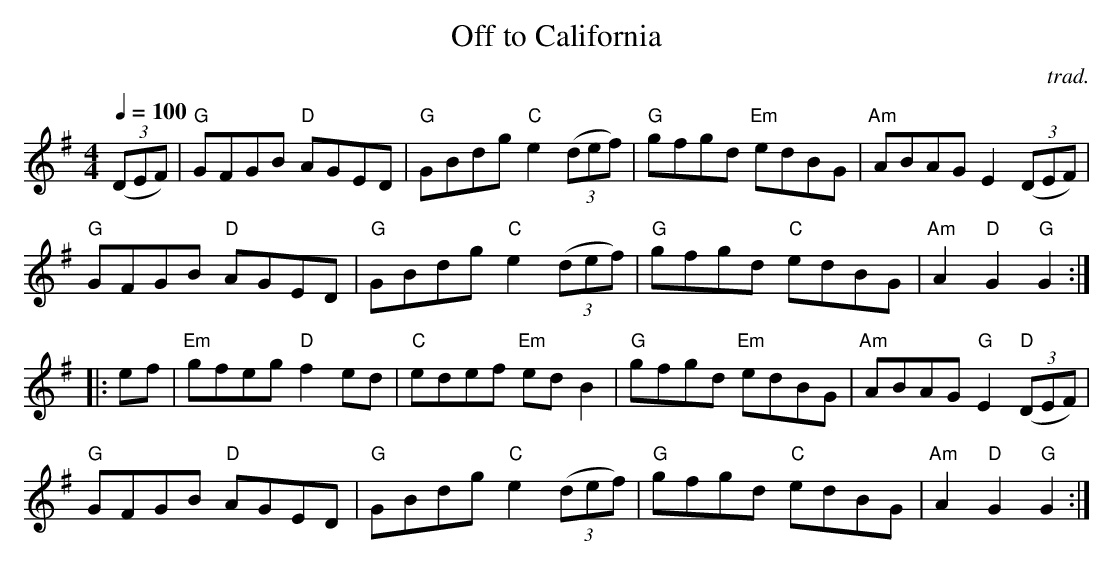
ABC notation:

X:1
T: Off to California
C: trad.
Q: 1/4=100
M: 4/4
L: 1/8
K: G
(3(DEF) |\
"G"GFGB "D"AGED | "G"GBdg "C"e2 (3(def) | "G"gfgd "Em"edBG | "Am"ABAG E2 (3(DEF) |
"G"GFGB "D"AGED | "G"GBdg "C"e2 (3(def) | "G"gfgd "C"edBG | "Am"A2"D"G2 "G"G2 :|
|: ef |\
"Em"gfeg "D"f2ed | "C"edef "Em"edB2 | "G"gfgd "Em"edBG | "Am"ABAG "G"E2"D"(3(DEF) |
"G"GFGB "D"AGED | "G"GBdg "C"e2(3(def) | "G"gfgd "C"edBG | "Am"A2"D"G2 "G"G2 :|
